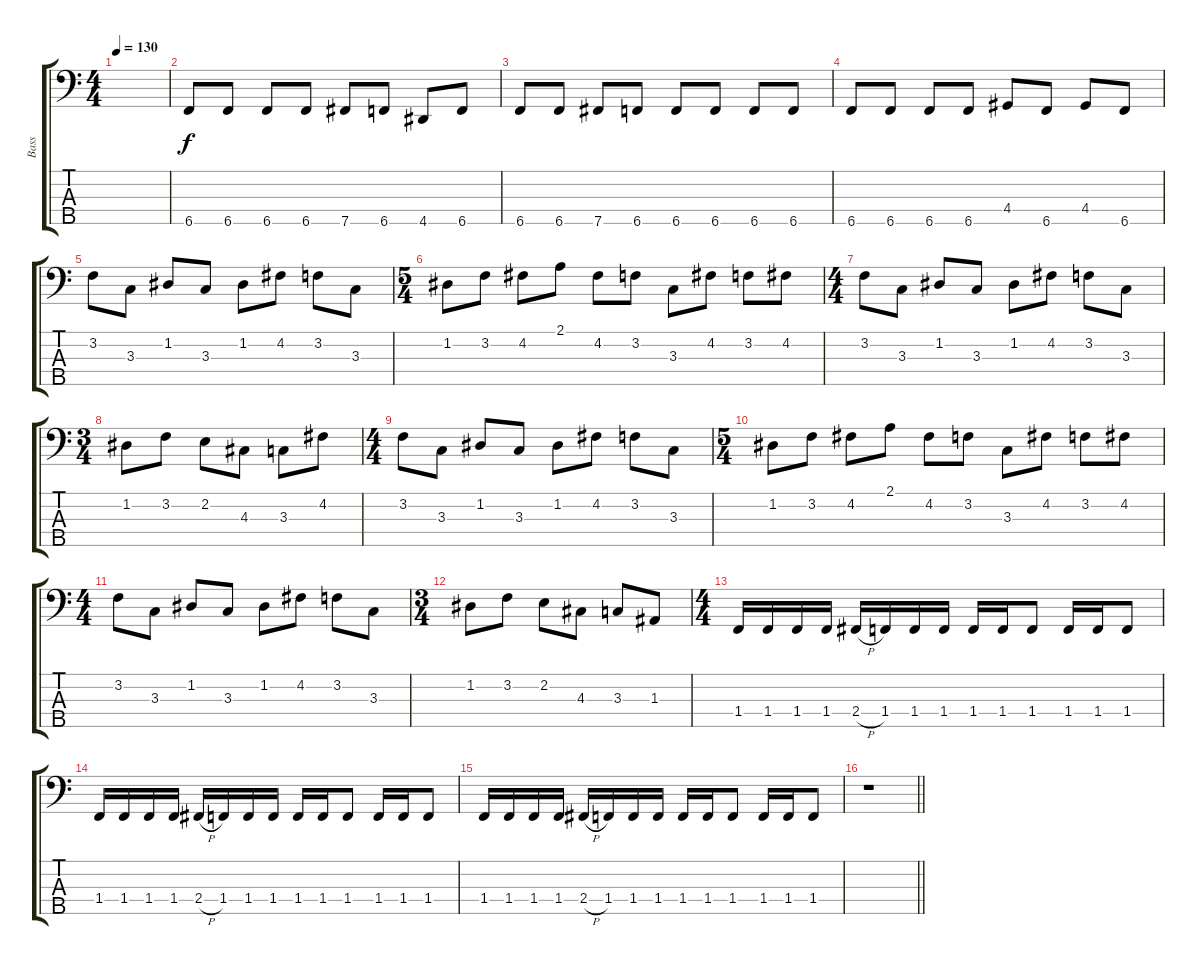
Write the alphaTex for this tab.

\track ("Bass" "Bass") {instrument electricbassfinger}
\staff {score tabs}
\tuning (G2 D2 A1 E1 B0) {hide}
\ts (4 4)
\tempo 130
\clef f4
\ks c
|
6.5.8 6.5.8 6.5.8 6.5.8 7.5.8 6.5.8 4.5.8 6.5.8 |
6.5.8 6.5.8 7.5.8 6.5.8 6.5.8 6.5.8 6.5.8 6.5.8 |
6.5.8 6.5.8 6.5.8 6.5.8 4.4.8 6.5.8 4.4.8 6.5.8 |
3.2.8 3.3.8 1.2.8 3.3.8 1.2.8 4.2.8 3.2.8 3.3.8 |
\ts (5 4)
1.2.8 3.2.8 4.2.8 2.1.8 4.2.8 3.2.8 3.3.8 4.2.8 3.2.8 4.2.8 |
\ts (4 4)
3.2.8 3.3.8 1.2.8 3.3.8 1.2.8 4.2.8 3.2.8 3.3.8 |
\ts (3 4)
1.2.8 3.2.8 2.2.8 4.3.8 3.3.8 4.2.8 |
\ts (4 4)
3.2.8 3.3.8 1.2.8 3.3.8 1.2.8 4.2.8 3.2.8 3.3.8 |
\ts (5 4)
1.2.8 3.2.8 4.2.8 2.1.8 4.2.8 3.2.8 3.3.8 4.2.8 3.2.8 4.2.8 |
\ts (4 4)
3.2.8 3.3.8 1.2.8 3.3.8 1.2.8 4.2.8 3.2.8 3.3.8 |
\ts (3 4)
1.2.8 3.2.8 2.2.8 4.3.8 3.3.8 1.3.8 |
\ts (4 4)
1.4.16 1.4.16 1.4.16 1.4.16 2.4{h}.16 1.4.16 1.4.16 1.4.16 1.4.16 1.4.16 1.4.8 1.4.16 1.4.16 1.4.8 |
1.4.16 1.4.16 1.4.16 1.4.16 2.4{h}.16 1.4.16 1.4.16 1.4.16 1.4.16 1.4.16 1.4.8 1.4.16 1.4.16 1.4.8 |
1.4.16 1.4.16 1.4.16 1.4.16 2.4{h}.16 1.4.16 1.4.16 1.4.16 1.4.16 1.4.16 1.4.8 1.4.16 1.4.16 1.4.8 |
\barLineRight lightlight
r.1
